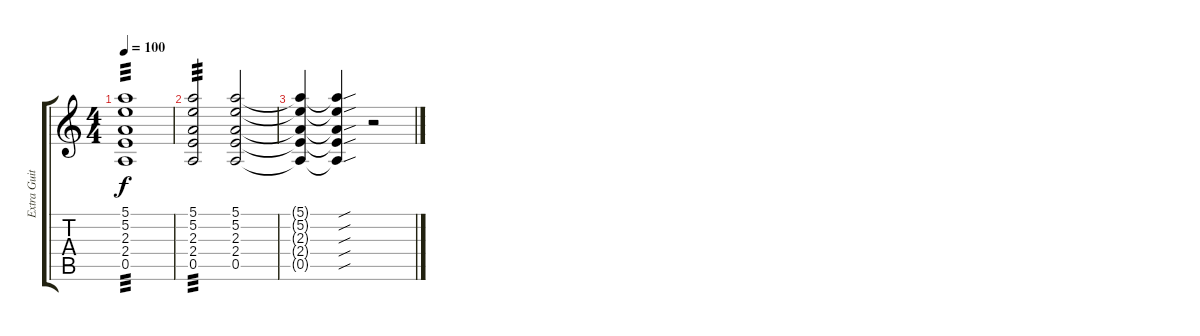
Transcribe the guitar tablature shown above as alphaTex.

\track ("Extra Guitar" "Extra Guit") {instrument distortionguitar}
\staff {score tabs}
\tuning (E4 B3 G3 D3 A2 E2) {hide}
\ts (4 4)
\tempo 100
\clef g2
\ks c
(5.1 5.2 2.3 2.4 0.5).1{tp 3 dy f} |
(5.1 5.2 2.3 2.4 0.5).2{tp 3} (5.1 5.2 2.3 2.4 0.5).2 |
(5.1{t} 5.2{t} 2.3{t} 2.4{t} 0.5{t}).4 (5.1{sou t} 5.2{sou t} 2.3{sou t} 2.4{sou t} 0.5{sou t}).4 r.2
